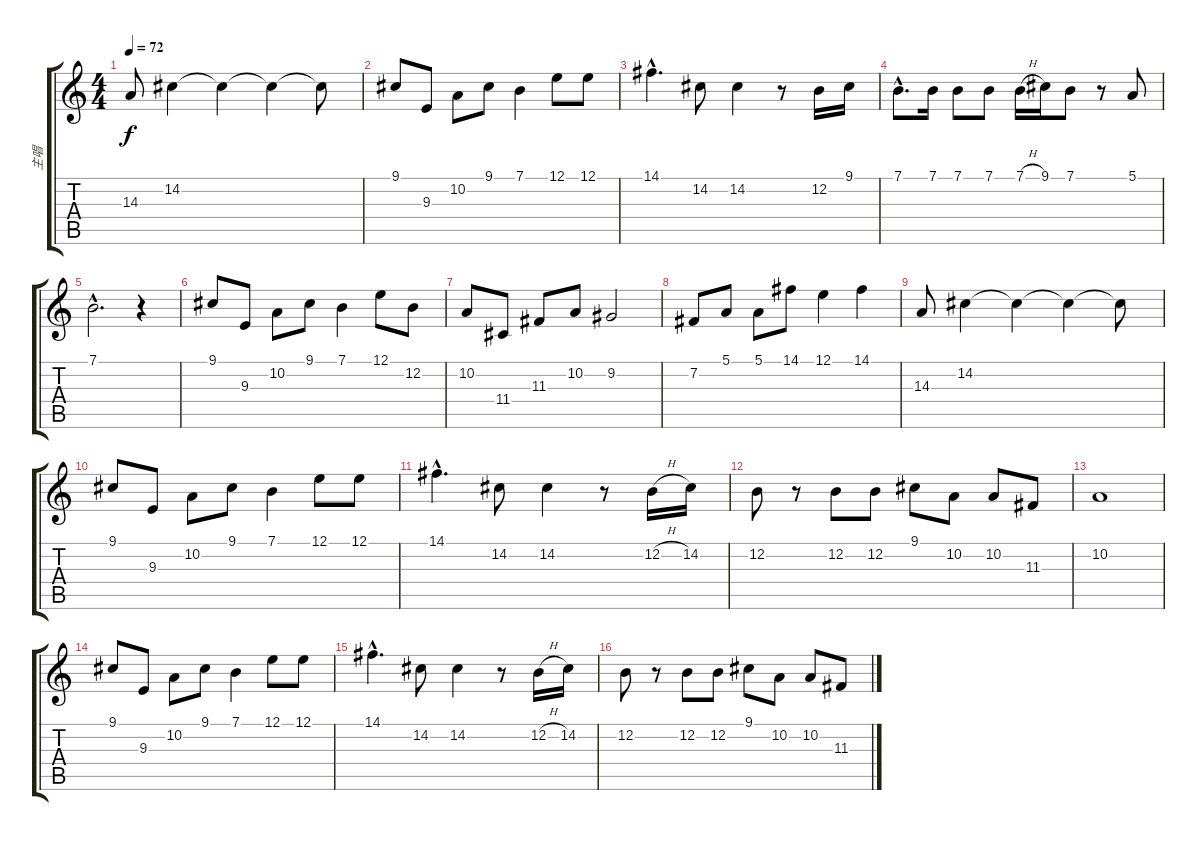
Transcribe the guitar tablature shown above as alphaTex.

\track ("主唱" "主唱") {instrument violin}
\staff {score tabs}
\tuning (E4 B3 G3 D3 A2 E2) {hide}
\ts (4 4)
\tempo 72
\clef g2
\ks c
14.3.8{dy f} 14.2.4 14.2{t}.4 14.2{t}.4 14.2{t}.8 |
9.1.8 9.3.8 10.2.8 9.1.8 7.1.4 12.1.8 12.1.8 |
14.1{hac}.4{d} 14.2.8 14.2.4 r.8 12.2.16 9.1.16 |
7.1{hac}.8{d} 7.1.16 7.1.8 7.1.8 7.1{h}.16 9.1.16 7.1.8 r.8 5.1.8 |
7.1{hac}.2{d} r.4 |
9.1.8 9.3.8 10.2.8 9.1.8 7.1.4 12.1.8 12.2.8 |
10.2.8 11.4.8 11.3.8 10.2.8 9.2.2 |
7.2.8 5.1.8 5.1.8 14.1.8 12.1.4 14.1.4 |
14.3.8 14.2.4 14.2{t}.4 14.2{t}.4 14.2{t}.8 |
9.1.8 9.3.8 10.2.8 9.1.8 7.1.4 12.1.8 12.1.8 |
14.1{hac}.4{d} 14.2.8 14.2.4 r.8 12.2{h}.16 14.2.16 |
12.2.8 r.8 12.2.8 12.2.8 9.1.8 10.2.8 10.2.8 11.3.8 |
10.2.1 |
9.1.8 9.3.8 10.2.8 9.1.8 7.1.4 12.1.8 12.1.8 |
14.1{hac}.4{d} 14.2.8 14.2.4 r.8 12.2{h}.16 14.2.16 |
12.2.8 r.8 12.2.8 12.2.8 9.1.8 10.2.8 10.2.8 11.3.8
